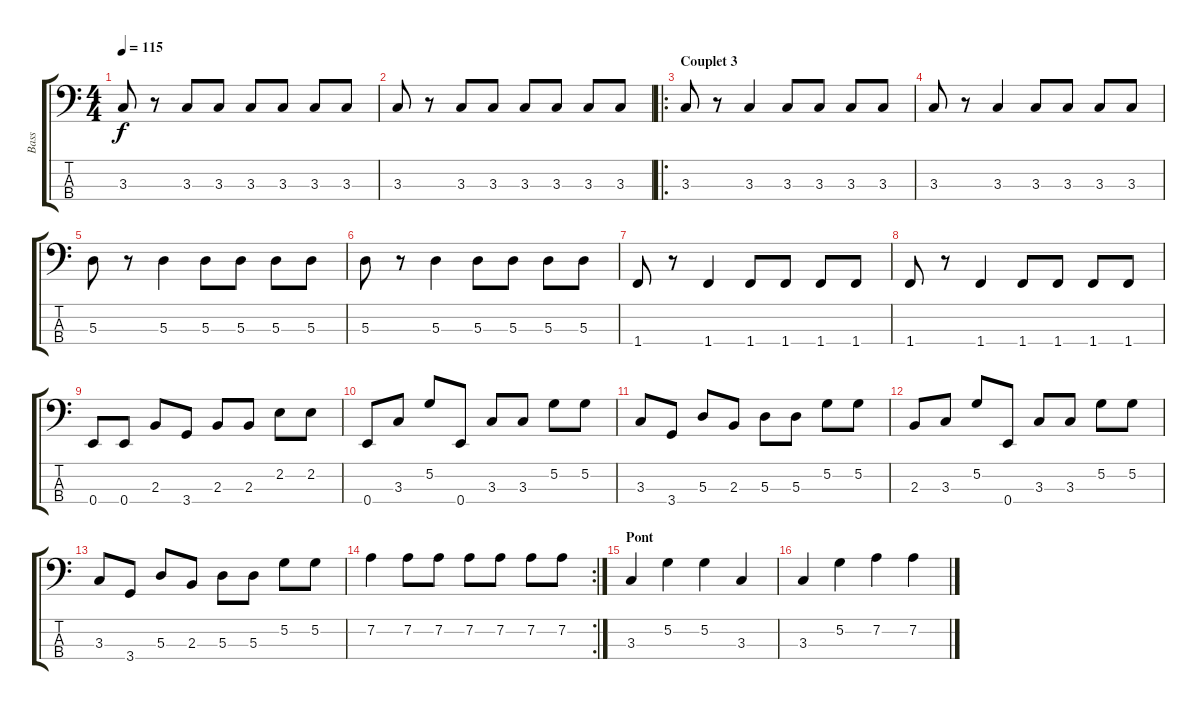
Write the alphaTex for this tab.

\track ("Bass" "Bass") {instrument electricbasspick}
\staff {score tabs}
\tuning (G2 D2 A1 E1) {hide}
\ts (4 4)
\tempo 115
\clef f4
\ks c
3.3.8{dy f} r.8 3.3.8 3.3.8 3.3.8 3.3.8 3.3.8 3.3.8 |
3.3.8 r.8 3.3.8 3.3.8 3.3.8 3.3.8 3.3.8 3.3.8 |
\ro
\section ("" "Couplet 3")
3.3.8 r.8 3.3.4 3.3.8 3.3.8 3.3.8 3.3.8 |
3.3.8 r.8 3.3.4 3.3.8 3.3.8 3.3.8 3.3.8 |
5.3.8 r.8 5.3.4 5.3.8 5.3.8 5.3.8 5.3.8 |
5.3.8 r.8 5.3.4 5.3.8 5.3.8 5.3.8 5.3.8 |
1.4.8 r.8 1.4.4 1.4.8 1.4.8 1.4.8 1.4.8 |
1.4.8 r.8 1.4.4 1.4.8 1.4.8 1.4.8 1.4.8 |
0.4.8 0.4.8 2.3.8 3.4.8 2.3.8 2.3.8 2.2.8 2.2.8 |
0.4.8 3.3.8 5.2.8 0.4.8 3.3.8 3.3.8 5.2.8 5.2.8 |
3.3.8 3.4.8 5.3.8 2.3.8 5.3.8 5.3.8 5.2.8 5.2.8 |
2.3.8 3.3.8 5.2.8 0.4.8 3.3.8 3.3.8 5.2.8 5.2.8 |
3.3.8 3.4.8 5.3.8 2.3.8 5.3.8 5.3.8 5.2.8 5.2.8 |
\rc 2
7.2.4 7.2.8 7.2.8 7.2.8 7.2.8 7.2.8 7.2.8 |
\section ("" "Pont")
3.3.4 5.2.4 5.2.4 3.3.4 |
3.3.4 5.2.4 7.2.4 7.2.4
